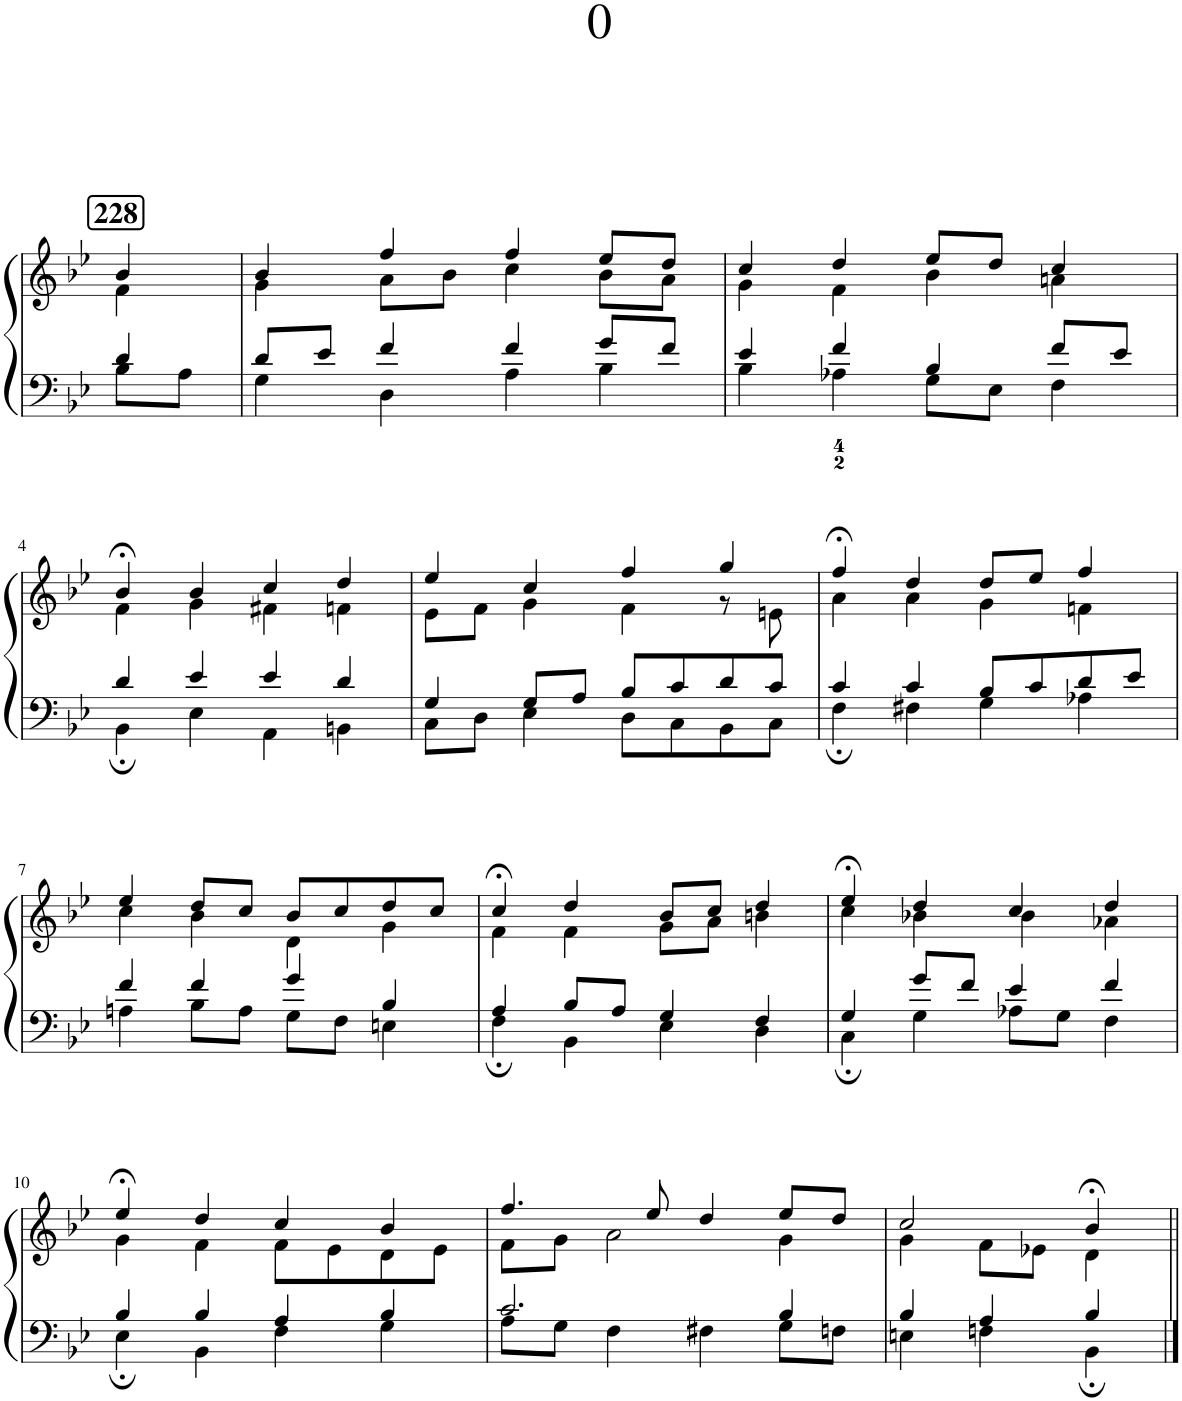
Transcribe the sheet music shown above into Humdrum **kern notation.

**kern	**kern
*part1	*part1
*staff2	*staff1
*I"Piano	*
*I'Pno.	*
*clefF4	*clefG2
*k[b-e-]	*k[b-e-]
*M1/4	*M1/4
!!LO:REH:place=s1:a:B:cj:fs=14:t=228
=1	=1
*^	*^
4d/	8B-\L	4b-/	4f\
.	8A\J	.	.
=2	=2	=2	=2
*M4/4	*	*M4/4	*
8d/L	4G\	4b-/	4g\
8e-/J	.	.	.
4f/	4D\	4ff/	8a\L
.	.	.	8b-\J
4f/	4A\	4ff/	4cc\
8g/L	4B-\	8ee-/L	8b-\L
8f/J	.	8dd/J	8a\J
=3	=3	=3	=3
4e-/	4B-\	4cc/	4g\
4f/	4A-X\	4dd/	4f\
4B-/	8G\L	8ee-/L	4b-\
.	8E-\J	8dd/J	.
8f/L	4F\	4cc/	4an\
8e-/J	.	.	.
!!LO:LB:g=z	!!
=4	=4	=4	=4
4d/	4BB-;\	4b-;</	4f\
4e-/	4E-\	4b-/	4g\
4e-/	4AA\	4cc/	4f#X\
4d/	4BBn\	4dd/	4fn\
=5	=5	=5	=5
4G/	8C\L	4ee-/	8e-\L
.	8D\J	.	8f\J
8G/L	4E-\	4cc/	4g\
8A/J	.	.	.
8B-/L	8D\L	4ff/	4f\
8c/	8C\	.	.
8d/	8BB-\	4gg/	8r
8c/J	8C\J	.	8en\
=6	=6	=6	=6
4c/	4F;\	4ff;</	4a\
4c/	4F#X\	4dd/	4a\
8B-/L	4G\	8dd/L	4g\
8c/	.	8ee-/J	.
8d/	4A-X\	4ff/	4fn\
8e-/J	.	.	.
!!LO:LB:g=z	!!
=7	=7	=7	=7
4f/	4An\	4ee-/	4cc\
4f/	8B-\L	8dd/L	4b-\
.	8A\J	8cc/J	.
4g/	8G\L	8b-/L	4d\
.	8F\J	8cc/	.
4B-/	4En\	8dd/	4g\
.	.	8cc/J	.
=8	=8	=8	=8
4A/	4F;\	4cc;</	4f\
8B-/L	4BB-\	4dd/	4f\
8A/J	.	.	.
4G/	4E-\	8b-/L	8g\L
.	.	8cc/J	8a\J
4F/	4D\	4dd/	4bn\
=9	=9	=9	=9
4G/	4C;\	4ee-;</	4cc\
8g/L	4G\	4dd/	4b-X\
8f/J	.	.	.
4e-/	8A-X\L	4cc/	4b-\
.	8G\J	.	.
4f/	4F\	4dd/	4a-X\
!!LO:LB:g=z	!!
=10	=10	=10	=10
4B-/	4E-;\	4ee-;</	4g\
4B-/	4BB-\	4dd/	4f\
4A/	4F\	4cc/	8f\L
.	.	.	8e-\
4B-/	4G\	4b-/	8d\
.	.	.	8e-\J
=11	=11	=11	=11
2.c/	8A\L	4.ff/	8f\L
.	8G\J	.	8g\J
.	4F\	.	2a\
.	.	8ee-/	.
.	4F#X\	4dd/	.
4B-/	8G\L	8ee-/L	4g\
.	8Fn\J	8dd/J	.
=12	=12	=12	=12
*M3/4	*	*M3/4	*
4B-/	4En\	2cc/	4g\
4A/	4Fn\	.	8f\L
.	.	.	8e-X\J
4B-/	4BB-;\	4b-;</	4d\
*v	*v	*	*
*	*v	*v
=||	=||
*-	*-
